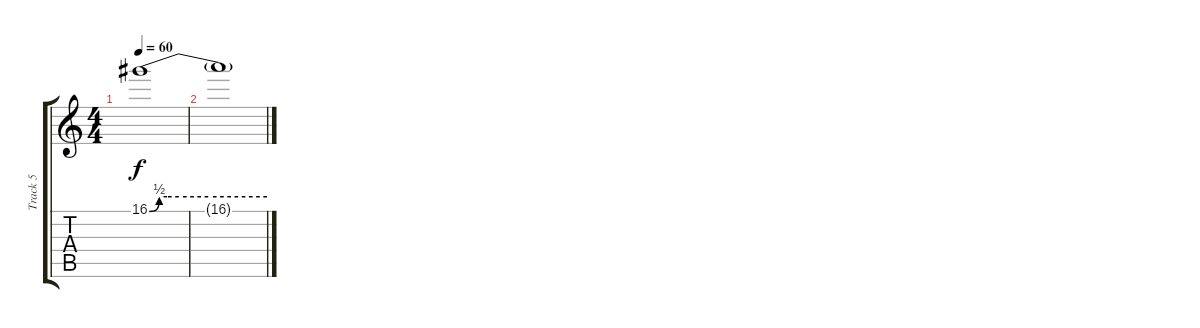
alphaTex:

\track ("Track 5" "Track 5") {instrument overdrivenguitar}
\staff {score tabs}
\tuning (E4 B3 G3 D3 A2 E2) {hide}
\ts (4 4)
\tempo 60
\clef g2
\ks c
16.1{be (custom 0 0 5 2 9 2 15 2 30 2 60 2)}.1{dy f volume 0} |
16.1{t}.1
